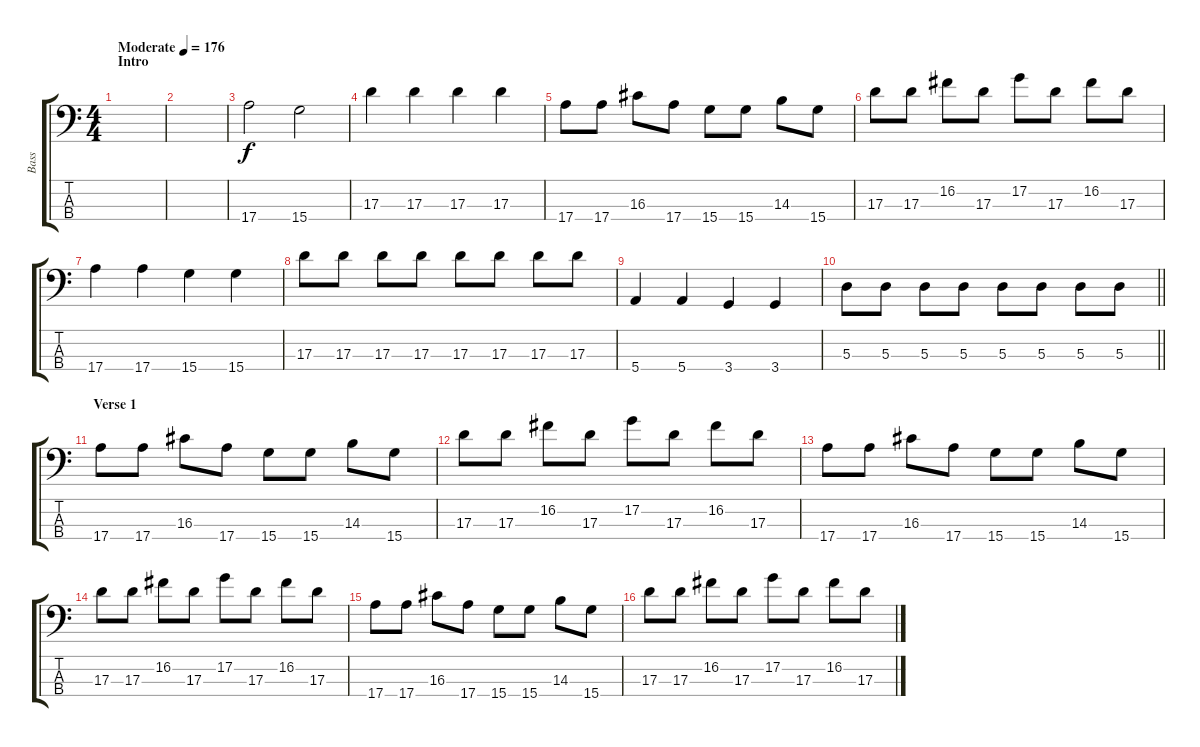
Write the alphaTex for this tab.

\track ("Bass" "Bass") {instrument electricbassfinger}
\staff {score tabs}
\tuning (G2 D2 A1 E1) {hide}
\ts (4 4)
\section ("" "Intro")
\tempo (176 "Moderate")
\clef f4
\ks c
|
|
17.4.2 15.4.2 |
17.3.4 17.3.4 17.3.4 17.3.4 |
17.4.8 17.4.8 16.3.8 17.4.8 15.4.8 15.4.8 14.3.8 15.4.8 |
17.3.8 17.3.8 16.2.8 17.3.8 17.2.8 17.3.8 16.2.8 17.3.8 |
17.4.4 17.4.4 15.4.4 15.4.4 |
17.3.8 17.3.8 17.3.8 17.3.8 17.3.8 17.3.8 17.3.8 17.3.8 |
5.4.4 5.4.4 3.4.4 3.4.4 |
\barLineRight lightlight
5.3.8 5.3.8 5.3.8 5.3.8 5.3.8 5.3.8 5.3.8 5.3.8 |
\section ("" "Verse 1")
17.4.8 17.4.8 16.3.8 17.4.8 15.4.8 15.4.8 14.3.8 15.4.8 |
17.3.8 17.3.8 16.2.8 17.3.8 17.2.8 17.3.8 16.2.8 17.3.8 |
17.4.8 17.4.8 16.3.8 17.4.8 15.4.8 15.4.8 14.3.8 15.4.8 |
17.3.8 17.3.8 16.2.8 17.3.8 17.2.8 17.3.8 16.2.8 17.3.8 |
17.4.8 17.4.8 16.3.8 17.4.8 15.4.8 15.4.8 14.3.8 15.4.8 |
17.3.8 17.3.8 16.2.8 17.3.8 17.2.8 17.3.8 16.2.8 17.3.8
